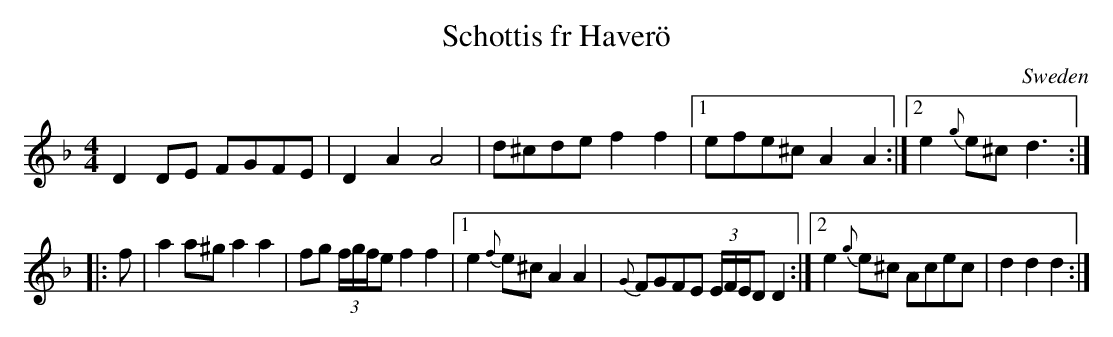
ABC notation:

X:1
T:Schottis fr Haver\"o
O:Sweden
M:4/4
K:Dm
D2DE FGFE | D2A2 A4 |\
d^cde f2f2 |1efe^c A2A2 :|2 e2 {g}e^c d3 :|*
|:f |\
a2a^g a2a2 | fg (3f/g/f/e f2f2 |1\
e2{f}e^c A2A2 | {G}FGFE (3E/F/E/D D2 :|2\
e2 {g}e^c Acec | d2d2d2:|**
